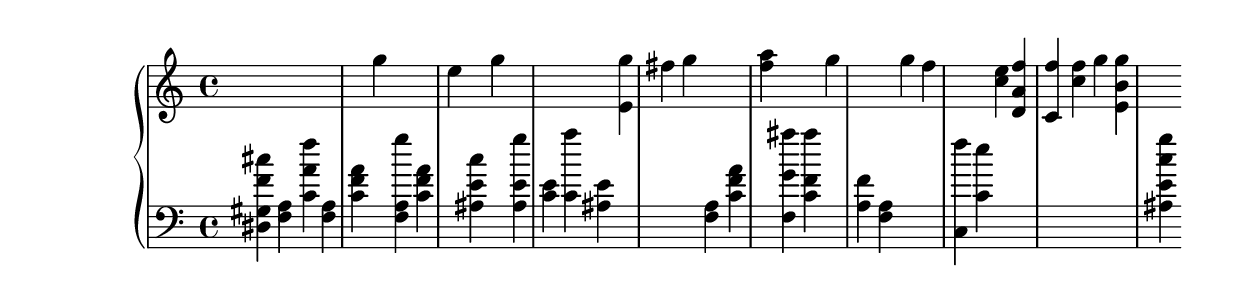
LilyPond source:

\version "2.14.2" 
\score { 
  \new PianoStaff { 
    \autochange { 
 < dis gis f' cis''  > < f a  > < c' a' f''  > < f a  > < c' f' a'  > < g''  > < f a g''  > < c' f' a'  > < e''  > < ais e' c''  > < g''  > < ais e' g''  > < c' e'  > < c' a''  > < ais e'  > < e' g''  > < fis''  > < g''  > < f a  > < c' f' a'  > < f'' a''  > < f g' ais''  > < c' f' ais''  > < g''  > < a f'  > < f a  > < g''  > < f''  > < c f''  > < c' e''  > < c'' e''  > < d' a' f''  > < c' f''  > < c'' f''  > < g''  > < e' b' g''  > < ais e' c'' g''  >    
}  
}\layout { } 
 \midi { }  
}